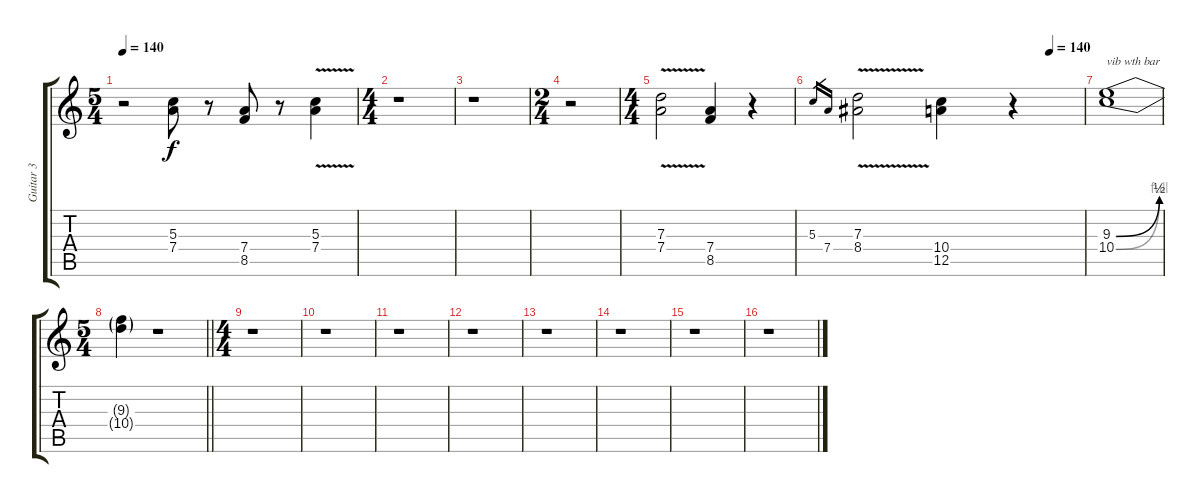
\track ("Guitar 3" "Guitar 3") {instrument electricguitarjazz}
\staff {score tabs}
\tuning (E4 B3 G3 D3 A2 E2) {hide}
\ts (5 4)
\tempo 140
\clef g2
\ks c
r.2{dy f} (5.3 7.4).8 r.8 (7.4 8.5).8 r.8 (5.3{v} 7.4).4 |
\ts (4 4)
r.1 |
r.1 |
\ts (2 4)
r.2 |
\ts (4 4)
(7.3{v} 7.4{v}).2 (7.4 8.5).4 r.4 |
\tempo (140 0.875)
5.3.16{gr} 7.4.16{gr} (7.3{v} 8.4{v}).2 (10.4 12.5).4 r.4 |
(9.3{be (bend 0 0 60 2)} 10.4{be (bend 0 0 60 4)}).1{txt "vib wth bar"} |
\ts (5 4)
\barLineRight lightlight
(9.3{t} 10.4{t}).4 r.1 |
\ts (4 4)
r.1 |
r.1 |
r.1 |
r.1 |
r.1 |
r.1 |
r.1 |
r.1
